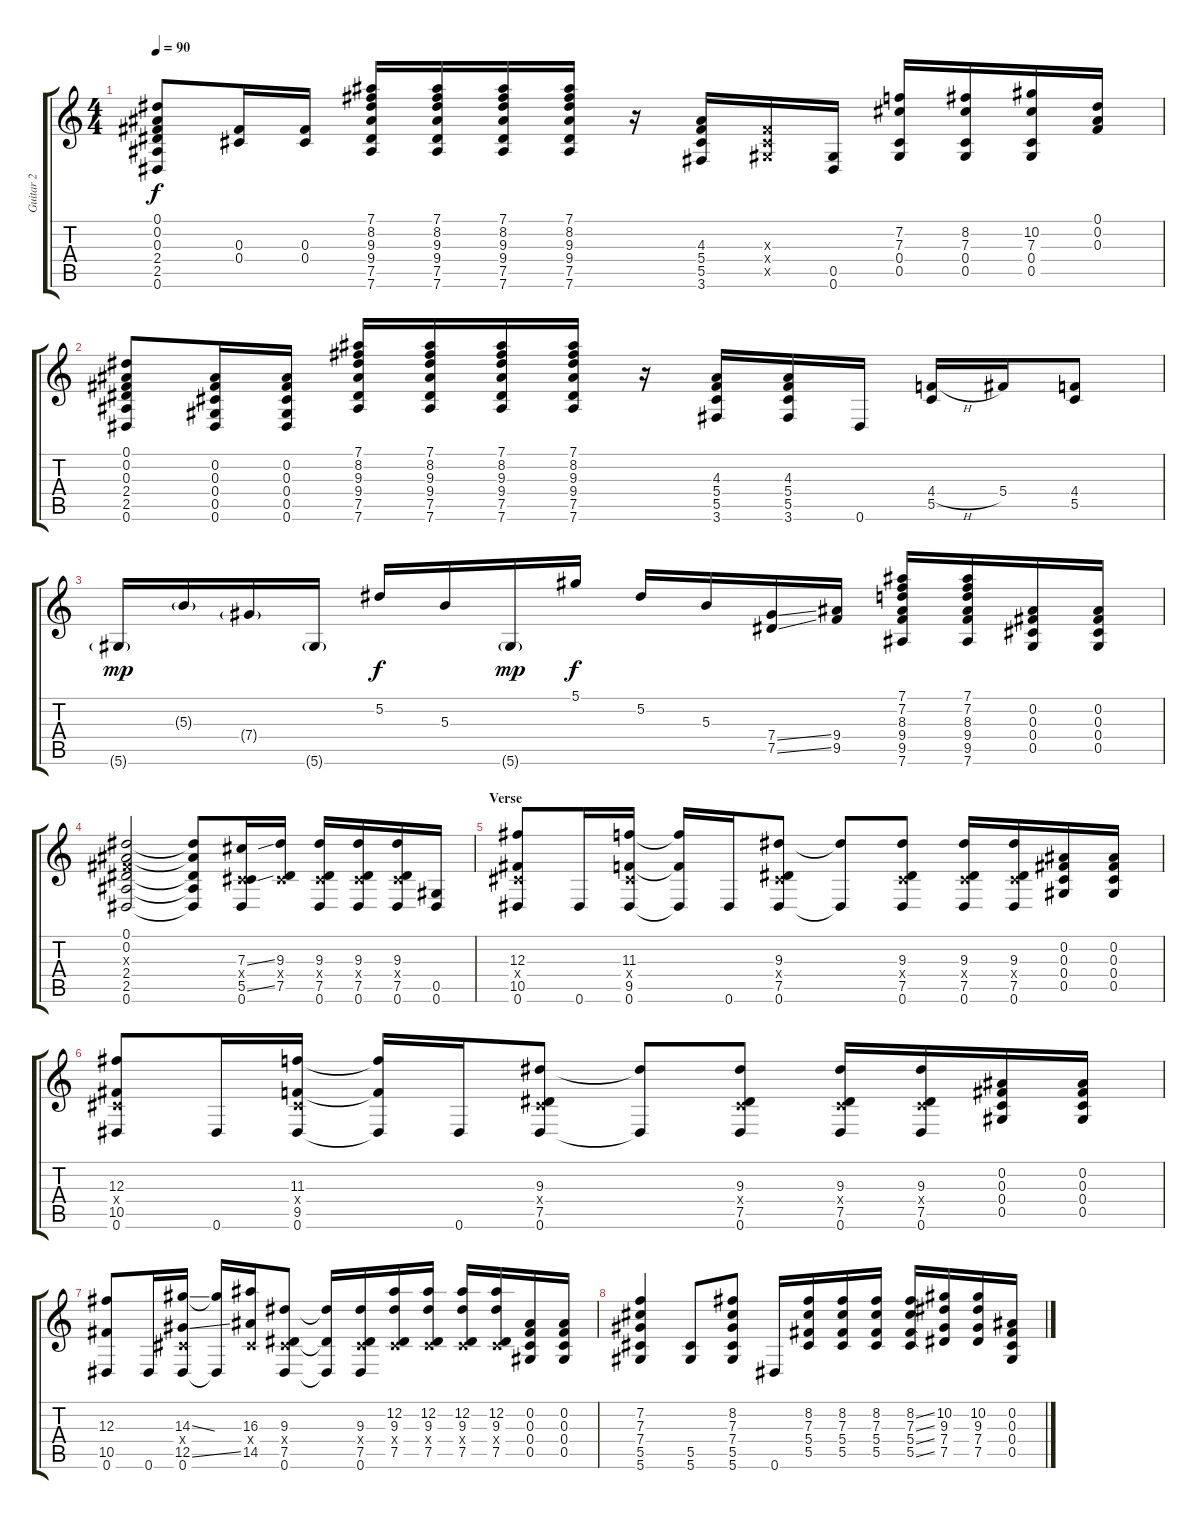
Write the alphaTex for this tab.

\track ("Guitar 2" "Guitar 2") {instrument overdrivenguitar}
\staff {score tabs}
\tuning (Eb4 Bb3 Gb3 Db3 Ab2 Eb2) {hide}
\ts (4 4)
\tempo 90
\clef g2
\ks c
(0.1 0.2 0.3 2.4 2.5 0.6).8{dy f} (0.3 0.4).16 (0.3 0.4).16 (7.1 8.2 9.3 9.4 7.5 7.6).16 (7.1 8.2 9.3 9.4 7.5 7.6).16 (7.1 8.2 9.3 9.4 7.5 7.6).16 (7.1 8.2 9.3 9.4 7.5 7.6).16 r.16 (4.3 5.4 5.5 3.6).16 (0.3{x} 0.4{x} 0.5{x}).16 (0.5 0.6).16 (7.2 7.3 0.4 0.5).16 (8.2 7.3 0.4 0.5).16 (10.2 7.3 0.4 0.5).16 (0.1 0.2 0.3).16 |
(0.1 0.2 0.3 2.4 2.5 0.6).8 (0.2 0.3 0.4 0.5 0.6).16 (0.2 0.3 0.4 0.5 0.6).16 (7.1 8.2 9.3 9.4 7.5 7.6).16 (7.1 8.2 9.3 9.4 7.5 7.6).16 (7.1 8.2 9.3 9.4 7.5 7.6).16 (7.1 8.2 9.3 9.4 7.5 7.6).16 r.16 (4.3 5.4 5.5 3.6).16 (4.3 5.4 5.5 3.6).16 0.6.16 (4.4{h} 5.5).16 5.4.16 (4.4 5.5).8 |
5.6{g}.16{dy mp} 5.3{g}.16 7.4{g}.16 5.6{g}.16 5.2.16{dy f} 5.3.16 5.6{g}.16{dy mp} 5.1.16{dy f} 5.2.16 5.3.16 (7.4{ss} 7.5{ss}).16 (9.4 9.5).16 (7.1 7.2 8.3 9.4 9.5 7.6).16 (7.1 7.2 8.3 9.4 9.5 7.6).16 (0.2 0.3 0.4 0.5).16 (0.2 0.3 0.4 0.5).16 |
(0.1 0.2 0.3{x} 2.4 2.5 0.6).2 (0.1{t} 0.2{t} 2.4{t} 2.5{t} 0.6{t}).8 (7.3{ss} 0.4{x} 5.5{ss} 0.6).16 (9.3 0.4{x} 7.5).16 (9.3 0.4{x} 7.5 0.6).16 (9.3 0.4{x} 7.5 0.6).16 (9.3 0.4{x} 7.5 0.6).16 (0.5 0.6).16 |
\section ("" "Verse")
(12.3 0.4{x} 10.5 0.6).8 0.6.16 (11.3 0.4{x} 9.5 0.6).16 (11.3{t} 9.5{t} 0.6{t}).16 0.6.16 (9.3 0.4{x} 7.5 0.6).8 (9.3{t} 0.6{t}).8 (9.3 0.4{x} 7.5 0.6).8 (9.3 0.4{x} 7.5 0.6).16 (9.3 0.4{x} 7.5 0.6).16 (0.2 0.3 0.4 0.5).16 (0.2 0.3 0.4 0.5).16 |
(12.3 0.4{x} 10.5 0.6).8 0.6.16 (11.3 0.4{x} 9.5 0.6).16 (11.3{t} 9.5{t} 0.6{t}).16 0.6.16 (9.3 0.4{x} 7.5 0.6).8 (9.3{t} 0.6{t}).8 (9.3 0.4{x} 7.5 0.6).8 (9.3 0.4{x} 7.5 0.6).16 (9.3 0.4{x} 7.5 0.6).16 (0.2 0.3 0.4 0.5).16 (0.2 0.3 0.4 0.5).16 |
(12.3 10.5 0.6).8 0.6.16 (14.3{ss} 0.4{x} 12.5{ss} 0.6).16 (14.3{t} 0.6{t}).16 (16.3 0.4{x} 14.5).16 (9.3 0.4{x} 7.5 0.6).8 (9.3{t} 7.5{t} 0.6{t}).16 (9.3 0.4{x} 7.5 0.6).16 (12.2 9.3 0.4{x} 7.5).16 (12.2 9.3 0.4{x} 7.5).16 (12.2 9.3 0.4{x} 7.5).16 (12.2 9.3 0.4{x} 7.5).16 (0.2 0.3 0.4 0.5).16 (0.2 0.3 0.4 0.5).16 |
(7.2 7.3 7.4 5.5 5.6).4 (5.5 5.6).8 (8.2 7.3 7.4 5.5 5.6).8 0.6.16 (8.2 7.3 5.4 5.5).16 (8.2 7.3 5.4 5.5).16 (8.2 7.3 5.4 5.5).16 (8.2{ss} 7.3{ss} 5.4{ss} 5.5{ss}).16 (10.2 9.3 7.4 7.5).16 (10.2 9.3 7.4 7.5).16 (0.2 0.3 0.4 0.5).16
